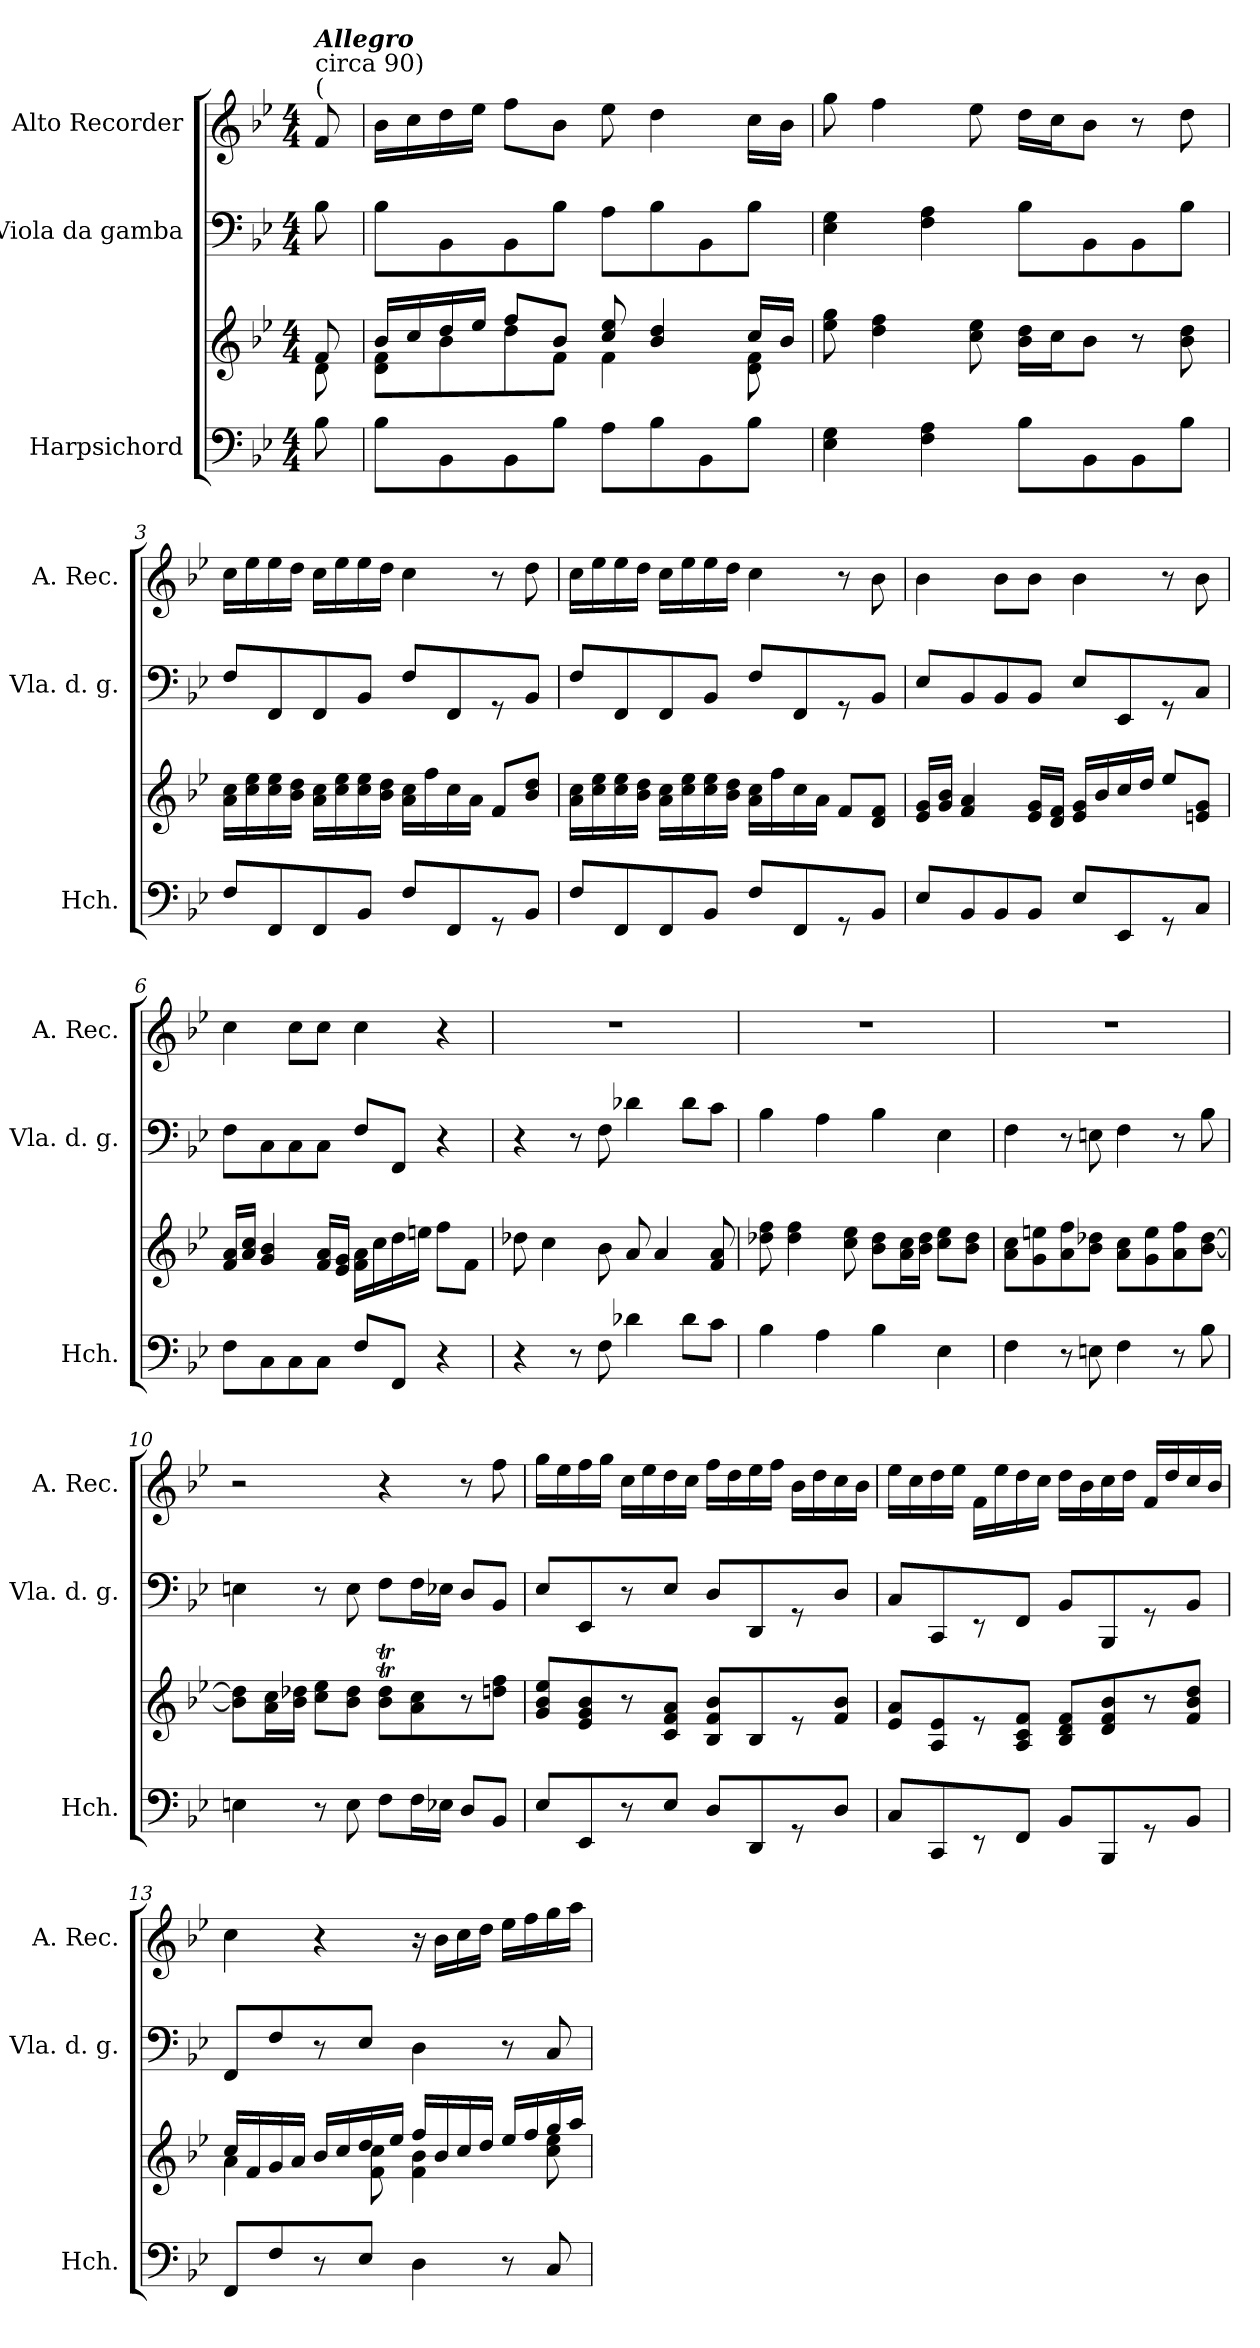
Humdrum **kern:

**kern	**kern	**kern	**kern
*part3	*part3	*part2	*part1
*staff4	*staff3	*staff2	*staff1
*I"Harpsichord	*	*I"Viola da gamba	*I"Alto Recorder
*I'Hch.	*	*I'Vla. d. g.	*I'A. Rec.
*clefF4	*clefG2	*clefF4	*clefG2
*k[b-e-]	*k[b-e-]	*k[b-e-]	*k[b-e-]
*B-:	*B-:	*B-:	*B-:
*M4/4	*M4/4	*M4/4	*M4/4
=	=	=	=
*	*^	*	*
!	!	!	!	!LO:TX:a:t=(
!	!	!	!	!LO:TX:a:t=circa 90)
!	!	!	!	!LO:TX:a:Bi:t=Allegro
8B-\	8f/	8d\	8B-\	8f/
=1	=1	=1	=1	=1
8B-\L	16b-/LL	8d\ 8f\L	8B-\L	16b-\LL
.	16cc/	.	.	16cc\
8BB-\	16dd/	8b-\	8BB-\	16dd\
.	16ee-/JJ	.	.	16ee-\JJ
8BB-\	8ff/L	8dd\	8BB-\	8ff\L
8B-\J	8b-/J	8f\J	8B-\J	8b-\J
8A\L	8cc/ 8ee-/	4f\	8A\L	8ee-\
8B-\	4b-/ 4dd/	.	8B-\	4dd\
8BB-\	.	8ryy	8BB-\	.
8B-\J	16cc/LL	8d\ 8f\	8B-\J	16cc\LL
.	16b-/JJ	.	.	16b-\JJ
*	*v	*v	*	*
=2	=2	=2	=2
4E-\ 4G\	8ee-\ 8gg\	4E-\ 4G\	8gg\
.	4dd\ 4ff\	.	4ff\
4F\ 4A\	.	4F\ 4A\	.
.	8cc\ 8ee-\	.	8ee-\
8B-\L	16b-\ 16dd\LL	8B-\L	16dd\LL
.	16cc\J	.	16cc\J
8BB-\	8b-\J	8BB-\	8b-\J
8BB-\	8r	8BB-\	8r
8B-\J	8b-\ 8dd\	8B-\J	8dd\
=3	=3	=3	=3
8F/L	16a\ 16cc\LL	8F/L	16cc\LL
.	16cc\ 16ee-\	.	16ee-\
8FF/	16cc\ 16ee-\	8FF/	16ee-\
.	16b-\ 16dd\JJ	.	16dd\JJ
8FF/	16a\ 16cc\LL	8FF/	16cc\LL
.	16cc\ 16ee-\	.	16ee-\
8BB-/J	16cc\ 16ee-\	8BB-/J	16ee-\
.	16b-\ 16dd\JJ	.	16dd\JJ
8F/L	16a\ 16cc\LL	8F/L	4cc\
.	16ff\	.	.
8FF/	16cc\	8FF/	.
.	16a\JJ	.	.
8r	8f/L	8r	8r
8BB-/J	8b-/ 8dd/J	8BB-/J	8dd\
=4	=4	=4	=4
8F/L	16a\ 16cc\LL	8F/L	16cc\LL
.	16cc\ 16ee-\	.	16ee-\
8FF/	16cc\ 16ee-\	8FF/	16ee-\
.	16b-\ 16dd\JJ	.	16dd\JJ
8FF/	16a\ 16cc\LL	8FF/	16cc\LL
.	16cc\ 16ee-\	.	16ee-\
8BB-/J	16cc\ 16ee-\	8BB-/J	16ee-\
.	16b-\ 16dd\JJ	.	16dd\JJ
8F/L	16a\ 16cc\LL	8F/L	4cc\
.	16ff\	.	.
8FF/	16cc\	8FF/	.
.	16a\JJ	.	.
8r	8f/L	8r	8r
8BB-/J	8d/ 8f/J	8BB-/J	8b-\
=5	=5	=5	=5
8E-/L	16e-/ 16g/LL	8E-/L	4b-\
.	16g/ 16b-/JJ	.	.
8BB-/	4f/ 4a/	8BB-/	.
8BB-/	.	8BB-/	8b-\L
8BB-/J	16e-/ 16g/LL	8BB-/J	8b-\J
.	16d/ 16f/JJ	.	.
8E-/L	16e-/ 16g/LL	8E-/L	4b-\
.	16b-/	.	.
8EE-/	16cc/	8EE-/	.
.	16dd/JJ	.	.
8r	8ee-/L	8r	8r
8C/J	8en/ 8g/J	8C/J	8b-\
=6	=6	=6	=6
8F\L	16f/ 16a/LL	8F\L	4cc\
.	16a/ 16cc/JJ	.	.
8C\	4g/ 4b-/	8C\	.
8C\	.	8C\	8cc\L
8C\J	16f/ 16a/LL	8C\J	8cc\J
.	16e-/ 16g/JJ	.	.
8F/L	16f\ 16a\LL	8F/L	4cc\
.	16cc\	.	.
8FF/J	16dd\	8FF/J	.
.	16een\JJ	.	.
4r	8ff\L	4r	4r
.	8f\J	.	.
=7	=7	=7	=7
4r	8dd-X\	4r	1r
.	4cc\	.	.
8r	.	8r	.
8F\	8b-\	8F\	.
4d-X\	8a/	4d-X\	.
.	4a/	.	.
8d-\L	.	8d-\L	.
8c\J	8f/ 8a/	8c\J	.
!!LO:LB:g=z
=8	=8	=8	=8
4B-\	8dd-X\ 8ff\	4B-\	1r
.	4dd-\ 4ff\	.	.
4A\	.	4A\	.
.	8cc\ 8ee-\	.	.
4B-\	8b-\ 8dd-\L	4B-\	.
.	16a\ 16cc\L	.	.
.	16b-\ 16dd-\JJ	.	.
4E-\	8cc\ 8ee-\L	4E-\	.
.	8b-\ 8dd-\J	.	.
=9	=9	=9	=9
4F\	8a\ 8cc\L	4F\	1r
.	8g\ 8een\	.	.
8r	8a\ 8ff\	8r	.
8En\	8b-\ 8dd-X\J	8En\	.
4F\	8a\ 8cc\L	4F\	.
.	8g\ 8ee\	.	.
8r	8a\ 8ff\	8r	.
8B-\	[8b-\ [8dd-\J	8B-\	.
=10	=10	=10	=10
4En\	8b-\] 8dd-\]L	4En\	2r
.	16a\ 16cc\L	.	.
.	16b-\ 16dd-X\JJ	.	.
8r	8cc\ 8ee-\L	8r	.
8E\	8b-\ 8dd-\J	8E\	.
8F\L	8b-\T 8dd-\TL	8F\L	4r
16F\L	8a\ 8cc\	16F\L	.
16E-X\JJ	.	16E-X\JJ	.
8D/L	8r	8D/L	8r
8BB-/J	8ddn\ 8ff\J	8BB-/J	8ff\
=11	=11	=11	=11
8E-/L	8g/ 8b-/ 8ee-/L	8E-/L	16gg\LL
.	.	.	16ee-\
8EE-/	8e-/ 8g/ 8b-/	8EE-/	16ff\
.	.	.	16gg\JJ
8r	8r	8r	16cc\LL
.	.	.	16ee-\
8E-/J	8c/ 8f/ 8a/J	8E-/J	16dd\
.	.	.	16cc\JJ
8D/L	8B-/ 8f/ 8b-/L	8D/L	16ff\LL
.	.	.	16dd\
8DD/	8B-/	8DD/	16ee-\
.	.	.	16ff\JJ
8r	8r	8r	16b-\LL
.	.	.	16dd\
8D/J	8f/ 8b-/J	8D/J	16cc\
.	.	.	16b-\JJ
=12	=12	=12	=12
8C/L	8e-/ 8a/L	8C/L	16ee-\LL
.	.	.	16cc\
8CC/	8A/ 8e-/	8CC/	16dd\
.	.	.	16ee-\JJ
8r	8r	8r	16f\LL
.	.	.	16ee-\
8FF/J	8A/ 8c/ 8f/J	8FF/J	16dd\
.	.	.	16cc\JJ
8BB-/L	8B-/ 8d/ 8f/L	8BB-/L	16dd\LL
.	.	.	16b-\
8BBB-/	8d/ 8f/ 8b-/	8BBB-/	16cc\
.	.	.	16dd\JJ
8r	8r	8r	16f/LL
.	.	.	16dd/
8BB-/J	8f/ 8b-/ 8dd/J	8BB-/J	16cc/
.	.	.	16b-/JJ
=13	=13	=13	=13
*	*^	*	*
8FF/L	16cc/LL	4a\	8FF/L	4cc\
.	16f/	.	.	.
8F/	16g/	.	8F/	.
.	16a/JJ	.	.	.
8r	16b-/LL	8ryy	8r	4r
.	16cc/	.	.	.
8E-/J	16dd/	8f\ 8cc\	8E-/J	.
.	16ee-/JJ	.	.	.
4D\	16ff/LL	4f\ 4b-\	4D\	16r
.	16b-/	.	.	16b-\LL
.	16cc/	.	.	16cc\
.	16dd/JJ	.	.	16dd\JJ
8r	16ee-/LL	8ryy	8r	16ee-\LL
.	16ff/	.	.	16ff\
8C/	16gg/	8cc\ 8ee-\	8C/	16gg\
.	16aa/JJ	.	.	16aa\JJ
*	*v	*v	*	*
=	=	=	=
*-	*-	*-	*-
